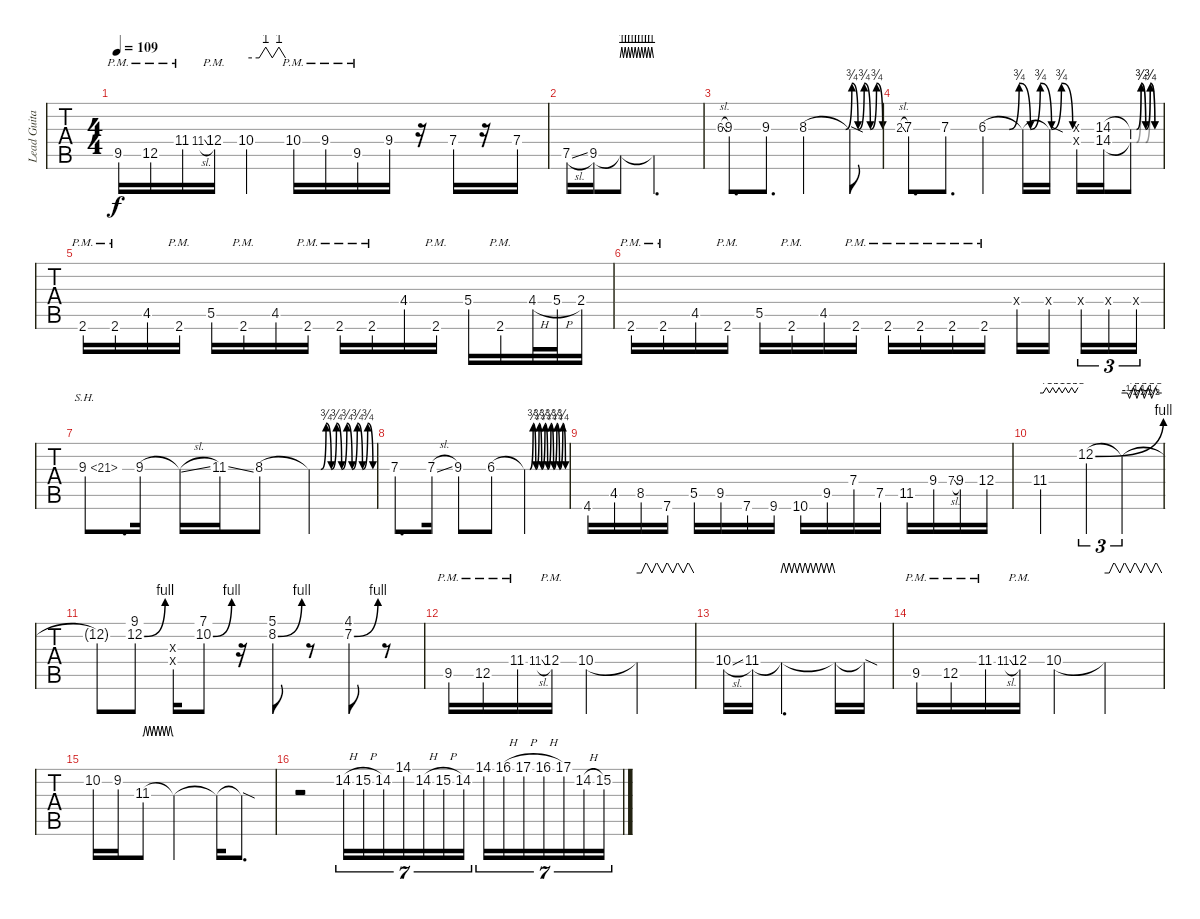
\track ("Lead Guitar" "Lead Guita") {instrument distortionguitar}
\staff {tabs}
\tuning (E4 B3 G3 D3 A2 E2) {hide}
\ts (4 4)
\tempo 109
\clef g2
\ks f#minor
9.5{pm}.16{dy f} 12.5{pm}.16 11.4{pm}.16 11.4{sl}.8{gr onbeat} 12.4{pm}.16 10.4.4{tbe (custom default 0 0 20 0 30 4 40 0 50 4 60 0)} 10.4{pm}.16 9.4{pm}.16 9.5{pm}.16 9.4.16 r.16 7.4.16 r.16 7.4.16 |
7.5{sl}.16 9.5.16 9.5{t}.8{tbe (custom default 0 0 3 4 6 0 9 4 12 0 15 4 18 0 21 4 24 0 27 4 30 0 33 4 36 0 39 4 42 0 45 4 48 0 51 4 54 0 57 4 60 0)} 9.5{t}.2{d} |
6.3{sl}.8{gr onbeat} 9.3.8{d} 9.3.8{d} 8.3{be (custom 0 0 30 0 35 3 40 0 45 3 50 0 55 3 60 0)}.2 8.3{sod t}.8 |
2.3{sl}.8{gr onbeat} 7.3.8{d} 7.3.8{d} 6.3{be (custom 0 0 15 0 22 3 30 0 37 3 45 0 52 3 60 0)}.4 6.3{t}.16 6.3{sod t}.16 (14.3{x} 14.4{x}).16 (14.3 14.4).16 (14.3{be (custom 0 0 10 0 20 3 30 0 40 3 50 0 60 0) t} 14.4{be (custom 0 0 10 0 20 3 30 0 40 3 50 0 60 0) t}).8 |
2.6{pm}.16{balance 0} 2.6{pm}.16 4.5.16 2.6{pm}.16 5.5.16 2.6{pm}.16 4.5.16 2.6{pm}.16 2.6{pm}.16 2.6{pm}.16 4.4.16 2.6{pm}.16 5.4.16 2.6{pm}.16 4.4{h}.32 5.4{h}.32 2.4.16 |
2.6{pm}.16 2.6{pm}.16 4.5.16 2.6{pm}.16 5.5.16 2.6{pm}.16 4.5.16 2.6{pm}.16 2.6{pm}.16 2.6{pm}.16 2.6{pm}.16 2.6{pm}.16 0.4{x}.16 0.4{x}.16{beam splitsecondary} 0.4{x}.16{tu (3 2)} 0.4{x}.16{tu (3 2)} 0.4{x}.16{tu (3 2)} |
9.3{sh 12}.8{d balance 8} 9.3.16 9.3{sl t}.16 11.3{ss}.16 8.3.8 8.3{be (custom 0 0 10 0 15 3 20 0 25 3 30 0 35 3 40 0 45 3 50 0 55 3 60 0) t}.2 |
7.3.8{d} 7.3{sl}.16 9.3.8 6.3.8 6.3{be (custom 0 0 6 0 11 3 15 0 20 3 24 0 29 3 33 0 38 3 42 0 47 3 51 0 56 3 60 0) t}.2 |
4.6.16 4.5.16 8.5.16 7.6.16 5.5.16 9.5.16 7.6.16 9.6.16 10.6.16 9.5.16 7.4.16 7.5.16 11.5.16 9.4.16 7.4{sl}.8{gr onbeat} 9.4.16 12.4.16 |
11.4.2{tbe (custom default 0 0 5 0 10 2 15 0 20 2 25 0 30 2 35 0 40 2 45 0 50 2 55 0 60 2)} 12.2{be (bend 0 0 60 4)}.4{tu (3 2)} 12.2{t}.2{tu (3 2) tbe (custom default 0 0 9 0 12 -2 18 2 23 -2 29 2 34 -2 40 2 45 -2 51 2 54 0 60 0)} |
12.2{t}.8 (9.1 12.2{be (bend 0 0 60 4)}).8 (0.3{x} 0.4{x}).16 (7.1 10.2{be (bend 0 0 60 4)}).8 r.16 (5.1 8.2{be (bend 0 0 60 4)}).8 r.8 (4.1 7.2{be (bend 0 0 60 4)}).8 r.8 |
9.5{pm}.16 12.5{pm}.16 11.4{pm}.16 11.4{sl}.8{gr onbeat} 12.4{pm}.16 10.4.4 10.4{t}.2{tbe (custom default 0 0 5 0 10 4 16 0 21 4 27 0 32 4 38 0 43 4 49 0 54 4 60 0)} |
10.4{sl}.16 11.4.16 11.4{t}.2{d tbe (custom default 0 0 3 4 6 0 9 4 12 0 15 4 18 0 21 4 24 0 27 4 30 0 33 4 36 0 39 4 42 0 45 4 48 0 51 4 54 0 57 4 60 0)} 11.4{t}.16 11.4{sod t}.16 |
9.5{pm}.16 12.5{pm}.16 11.4{pm}.16 11.4{sl}.8{gr onbeat} 12.4{pm}.16 10.4.4 10.4{t}.2{tbe (custom default 0 0 5 0 10 4 16 0 21 4 27 0 32 4 38 0 43 4 49 0 54 4 60 0)} |
10.2.16 9.2.16 11.3.8{tbe (custom default 0 0 2 0 6 4 10 0 14 4 18 0 22 4 26 0 30 4 34 0 38 4 42 0 46 4 50 0 54 4 58 0 60 0)} 11.3{t}.2 11.3{t}.16 11.3{sod t}.8{d} |
r.2 14.2{h}.16{tu (7 4)} 15.2{h}.16{tu (7 4)} 14.2.16{tu (7 4)} 14.1.16{tu (7 4)} 14.2{h}.16{tu (7 4)} 15.2{h}.16{tu (7 4)} 14.2.16{tu (7 4)} 14.1.16{tu (7 4)} 16.1{h}.16{tu (7 4)} 17.1{h}.16{tu (7 4)} 16.1{h}.16{tu (7 4)} 17.1.16{tu (7 4)} 14.2{h}.16{tu (7 4)} 15.2.16{tu (7 4)}
